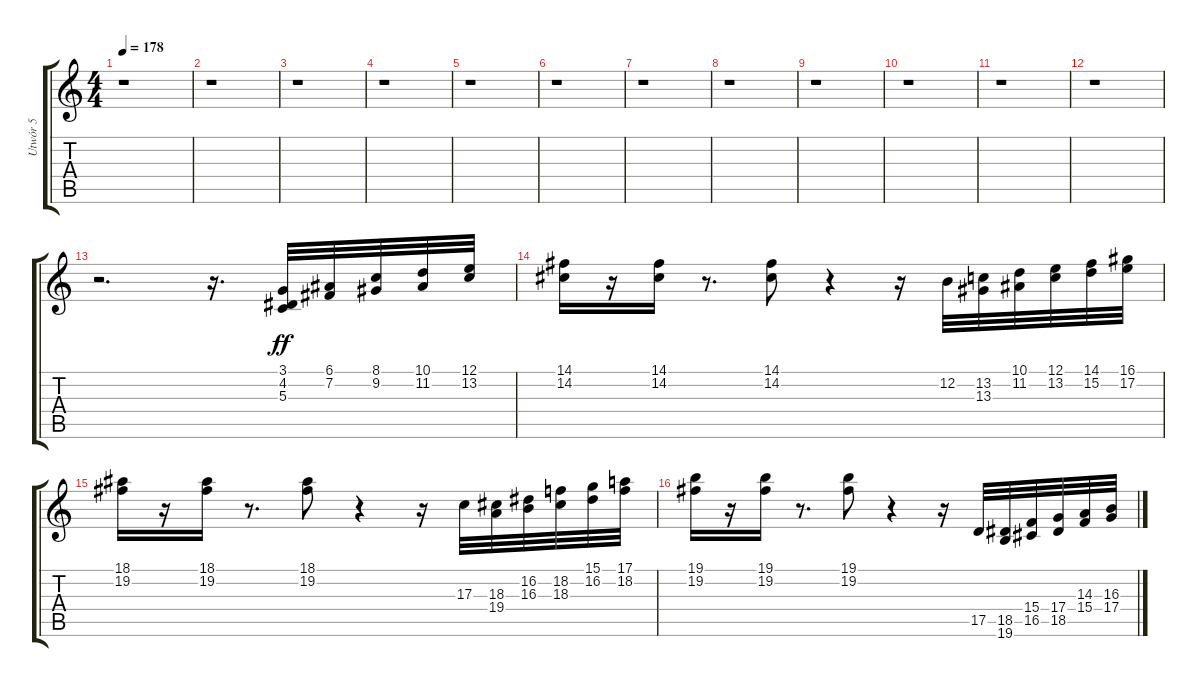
\track ("Utwór 5" "Utwór 5") {instrument drawbarorgan}
\staff {score tabs}
\tuning (E4 B3 G3 D3 A2 E2) {hide}
\ts (4 4)
\tempo 178
\clef g2
\ks c
r.1{dy fff} |
r.1 |
r.1 |
r.1 |
r.1 |
r.1 |
r.1 |
r.1 |
r.1 |
r.1 |
r.1 |
r.1 |
r.2{d} r.16{d} (3.1 4.2 5.3).32{dy ff} (6.1 7.2).32 (8.1 9.2).32 (10.1 11.2).32 (12.1 13.2).32 |
(14.1 14.2).16 r.16 (14.1 14.2).16 r.8{d} (14.1 14.2).8 r.4 r.16 12.2.32 (13.2 13.3).32 (10.1 11.2).32 (12.1 13.2).32 (14.1 15.2).32 (16.1 17.2).32 |
(18.1 19.2).16 r.16 (18.1 19.2).16 r.8{d} (18.1 19.2).8 r.4 r.16 17.3.32 (18.3 19.4).32 (16.2 16.3).32 (18.2 18.3).32 (15.1 16.2).32 (17.1 18.2).32 |
(19.1 19.2).16 r.16 (19.1 19.2).16 r.8{d} (19.1 19.2).8 r.4 r.16 17.5.32 (18.5 19.6).32 (15.4 16.5).32 (17.4 18.5).32 (14.3 15.4).32 (16.3 17.4).32
